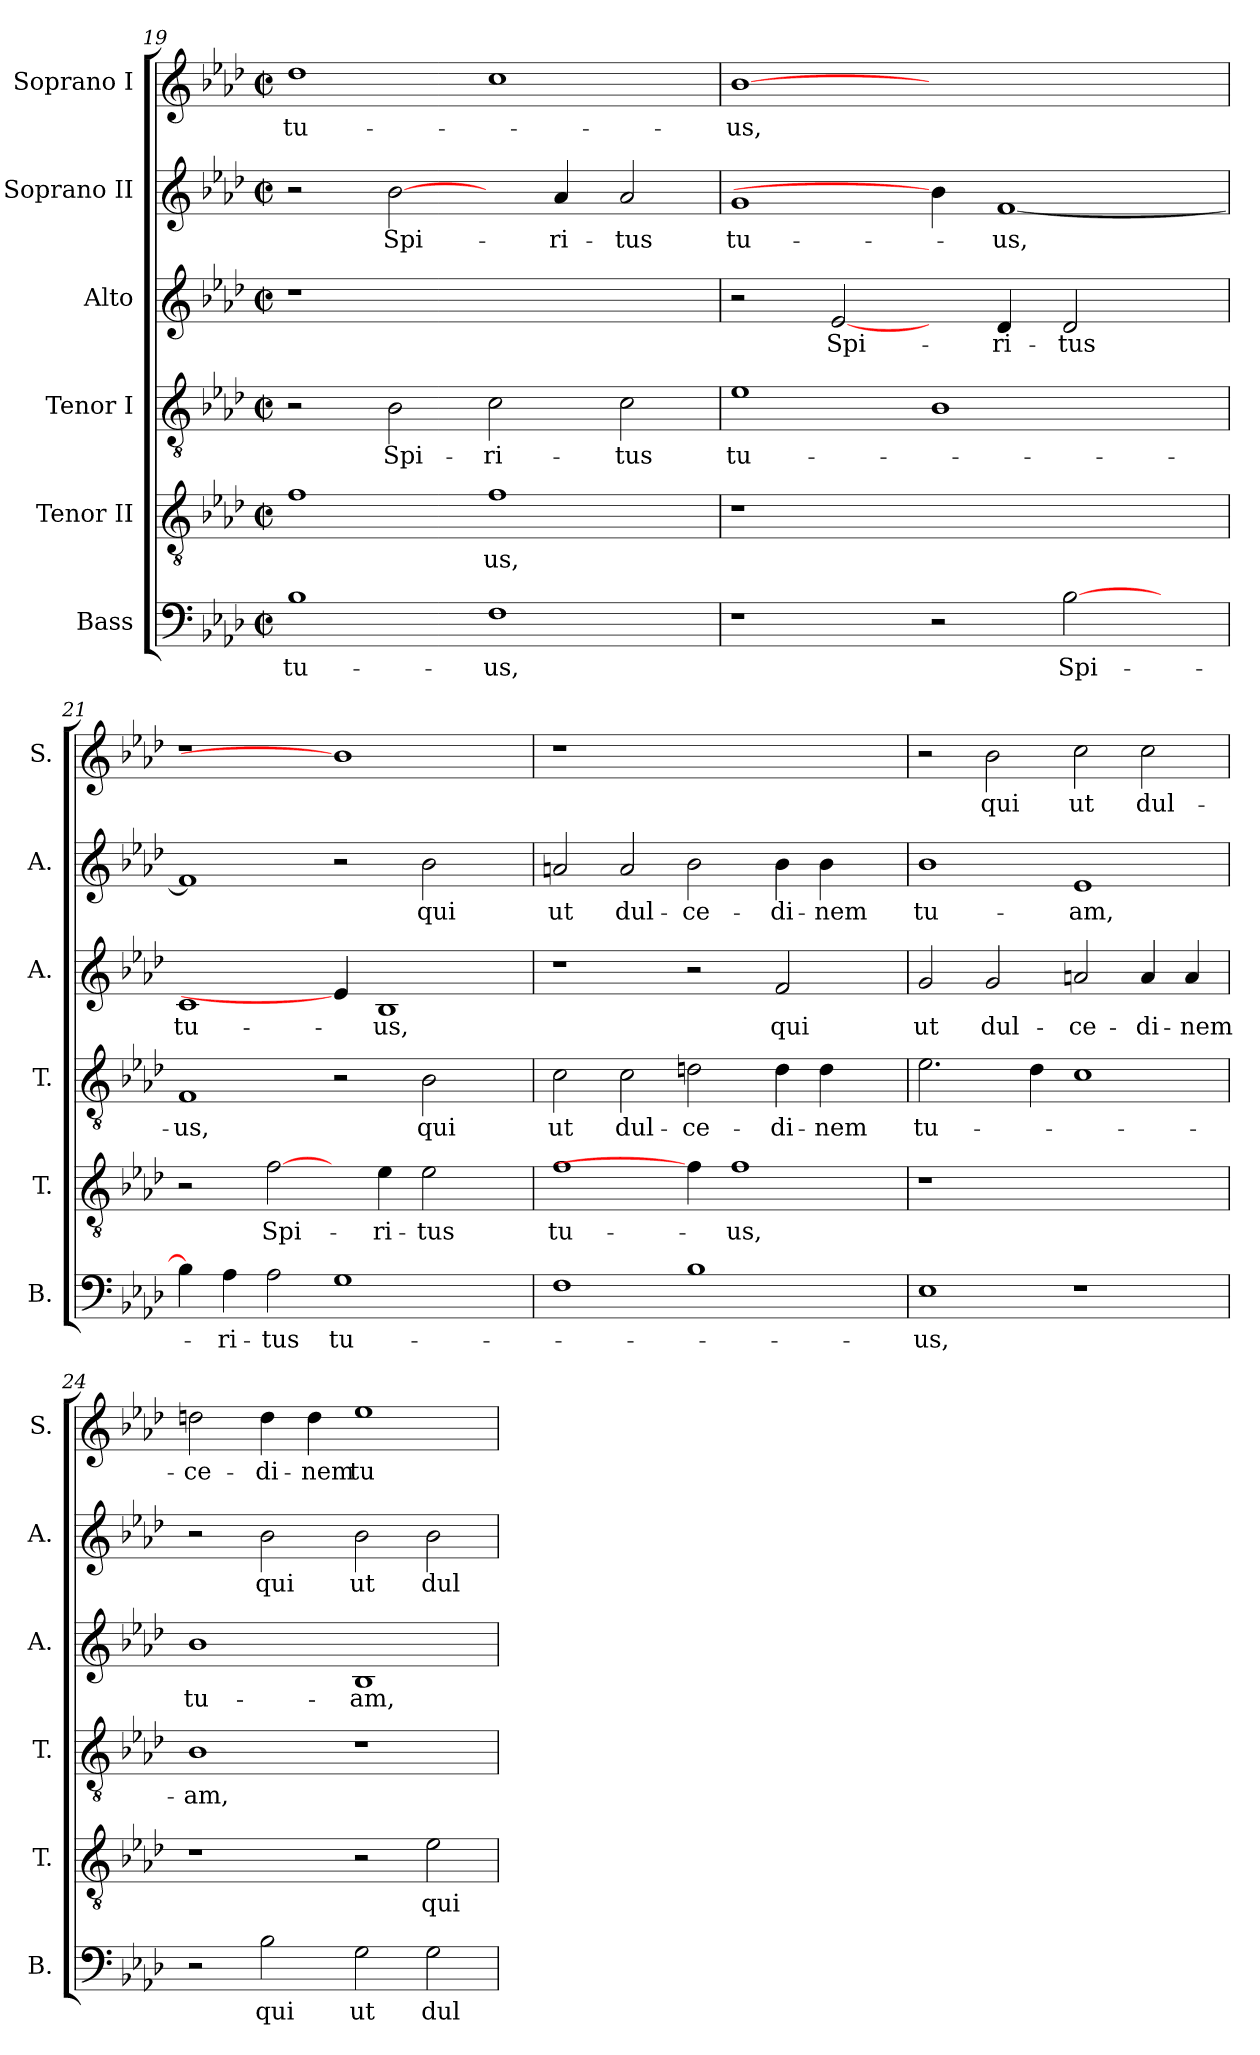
**kern	**text	**kern	**text	**kern	**text	**kern	**text	**kern	**text	**kern	**text
*part6	*part6	*part5	*part5	*part4	*part4	*part3	*part3	*part2	*part2	*part1	*part1
*staff6	*staff6	*staff5	*staff5	*staff4	*staff4	*staff3	*staff3	*staff2	*staff2	*staff1	*staff1
*I"Bass	*	*I"Tenor II	*	*I"Tenor I	*	*I"Alto	*	*I"Soprano II	*	*I"Soprano I	*
*I'B.	*	*I'T.	*	*I'T.	*	*I'A.	*	*I'A.	*	*I'S.	*
*clefF4	*	*clefGv2	*	*clefGv2	*	*clefG2	*	*clefG2	*	*clefG2	*
*	*	*ITrd7c12	*	*ITrd7c12	*	*	*	*	*	*	*
*k[b-e-a-d-]	*	*k[b-e-a-d-]	*	*k[b-e-a-d-]	*	*k[b-e-a-d-]	*	*k[b-e-a-d-]	*	*k[b-e-a-d-]	*
*A-:	*	*A-:	*	*A-:	*	*A-:	*	*A-:	*	*A-:	*
*M2/2	*	*M2/2	*	*M2/2	*	*M2/2	*	*M2/2	*	*M2/2	*
*met(c|)	*	*met(c|)	*	*met(c|)	*	*met(c|)	*	*met(c|)	*	*met(c|)	*
=19	=19	=19	=19	=19	=19	=19	=19	=19	=19	=19	=19
!	!LO:LY:b	!	!	!	!	!LO:N:vis=1	!	!	!	!	!LO:LY:b
1B-	tu-	1F	.	2r	.	1r	.	2r	.	1dd-	tu-
!	!	!	!	!	!LO:LY:b	!	!	!	!LO:LY:b	!	!
.	.	.	.	2BB-\	Spi-	.	.	[2b-\	Spi-	.	.
!	!LO:LY:b	!	!LO:LY:b	!	!LO:LY:b	!	!	!	!	!	!
1F	-us,	1F	-us,	2C\	-ri-	1ryy	.	4ryy	.	1cc	.
!	!	!	!	!	!	!	!	!	!LO:LY:b	!	!
.	.	.	.	.	.	.	.	4a-/	-ri-	.	.
!	!	!	!	!	!LO:LY:b	!	!	!	!LO:LY:b	!	!
.	.	.	.	2C\	-tus	.	.	2a-/	-tus	.	.
=20	=20	=20	=20	=20	=20	=20	=20	=20	=20	=20	=20
!	!	!LO:N:vis=1	!	!	!LO:LY:b	!	!	!	!LO:LY:b	!	!LO:LY:b
1r	.	1r	.	1E-	tu-	2r	.	1g	tu-	[1b-	-us,
!	!	!	!	!	!	!	!LO:LY:b	!	!	!	!
.	.	.	.	.	.	[2e-/	Spi-	.	.	.	.
2r	.	1ryy	.	1BB-	.	4ryy	.	4b-\]	.	1ryy	.
!	!	!	!	!	!	!	!LO:LY:b	!	!LO:LY:b	!	!
.	.	.	.	.	.	4d-/	-ri-	[<1f	-us,	.	.
!	!LO:LY:b	!	!	!	!	!	!LO:LY:b	!	!	!	!
[>2B-\	Spi-	.	.	.	.	2d-/	-tus	.	.	.	.
4ryy	.	4ryy	.	4ryy	.	4ryy	.	.	.	4ryy	.
!!LO:PB:g=z
=21	=21	=21	=21	=21	=21	=21	=21	=21	=21	=21	=21
!	!	!	!	!	!LO:LY:b	!	!LO:LY:b	!	!	!LO:N:vis=1	!
4B-\]	.	2r	.	1FF	-us,	1c	tu-	1f]	.	1r	.
!	!LO:LY:b	!	!	!	!	!	!	!	!	!	!
4A-\	-ri-	.	.	.	.	.	.	.	.	.	.
!	!LO:LY:b	!	!LO:LY:b	!	!	!	!	!	!	!	!
2A-\	-tus	[2F\	Spi-	.	.	.	.	.	.	.	.
!	!LO:LY:b	!	!	!	!	!	!	!	!	!	!
1G	tu-	4ryy	.	2r	.	4e-/]	.	2r	.	1b-]	.
!	!	!	!LO:LY:b	!	!	!	!LO:LY:b	!	!	!	!
.	.	4E-\	-ri-	.	.	1B-	-us,	.	.	.	.
!	!	!	!LO:LY:b	!	!LO:LY:b	!	!	!	!LO:LY:b	!	!
.	.	2E-\	-tus	2BB-\	qui	.	.	2b-\	qui	.	.
4ryy	.	4ryy	.	4ryy	.	.	.	4ryy	.	4ryy	.
=22	=22	=22	=22	=22	=22	=22	=22	=22	=22	=22	=22
!	!	!	!LO:LY:b	!	!LO:LY:b	!	!	!	!LO:LY:b	!LO:N:vis=1	!
1F	.	1F	tu-	2C\	ut	1r	.	2an/	ut	1r	.
!	!	!	!	!	!LO:LY:b	!	!	!	!LO:LY:b	!	!
.	.	.	.	2C\	dul-	.	.	2a/	dul-	.	.
!	!	!	!	!	!LO:LY:b	!	!	!	!LO:LY:b	!	!
1B-	.	4F\]	.	2Dn\	-ce-	2r	.	2b-\	-ce-	1ryy	.
!	!	!	!LO:LY:b	!	!	!	!	!	!	!	!
.	.	1F	-us,	.	.	.	.	.	.	.	.
!	!	!	!	!	!LO:LY:b	!	!LO:LY:b	!	!LO:LY:b	!	!
.	.	.	.	4D\	-di-	2f/	qui	4b-\	-di-	.	.
!	!	!	!	!	!LO:LY:b	!	!	!	!LO:LY:b	!	!
.	.	.	.	4D\	-nem	.	.	4b-\	-nem	.	.
4ryy	.	.	.	4ryy	.	4ryy	.	4ryy	.	4ryy	.
=23	=23	=23	=23	=23	=23	=23	=23	=23	=23	=23	=23
!	!LO:LY:b	!LO:N:vis=1	!	!	!LO:LY:b	!	!LO:LY:b	!	!LO:LY:b	!	!
1E-	-us,	1r	.	2.E-\	tu-	2g/	ut	1b-	tu-	2r	.
!	!	!	!	!	!	!	!LO:LY:b	!	!	!	!LO:LY:b
.	.	.	.	.	.	2g/	dul-	.	.	2b-\	qui
.	.	.	.	4D-\	.	.	.	.	.	.	.
!	!	!	!	!	!	!	!LO:LY:b	!	!LO:LY:b	!	!LO:LY:b
1r	.	1ryy	.	1C	.	2an/	-ce-	1e-	-am,	2cc\	ut
!	!	!	!	!	!	!	!LO:LY:b	!	!	!	!LO:LY:b
.	.	.	.	.	.	4a/	-di-	.	.	2cc\	dul-
!	!	!	!	!	!	!	!LO:LY:b	!	!	!	!
.	.	.	.	.	.	4a/	-nem	.	.	.	.
=24	=24	=24	=24	=24	=24	=24	=24	=24	=24	=24	=24
!	!	!	!	!	!LO:LY:b	!	!LO:LY:b	!	!	!	!LO:LY:b
2r	.	1r	.	1BB-	-am,	1b-	tu-	2r	.	2ddn\	-ce-
!	!LO:LY:b	!	!	!	!	!	!	!	!LO:LY:b	!	!LO:LY:b
2B-\	qui	.	.	.	.	.	.	2b-\	qui	4dd\	-di-
!	!	!	!	!	!	!	!	!	!	!	!LO:LY:b
.	.	.	.	.	.	.	.	.	.	4dd\	-nem
!	!LO:LY:b	!	!	!	!	!	!LO:LY:b	!	!LO:LY:b	!	!LO:LY:b
2G\	ut	2r	.	1r	.	1B-	-am,	2b-\	ut	1ee-	tu-
!	!LO:LY:b	!	!LO:LY:b	!	!	!	!	!	!LO:LY:b	!	!
2G\	dul-	2E-\	qui	.	.	.	.	2b-\	dul-	.	.
=	=	=	=	=	=	=	=	=	=	=	=
*-	*-	*-	*-	*-	*-	*-	*-	*-	*-	*-	*-
